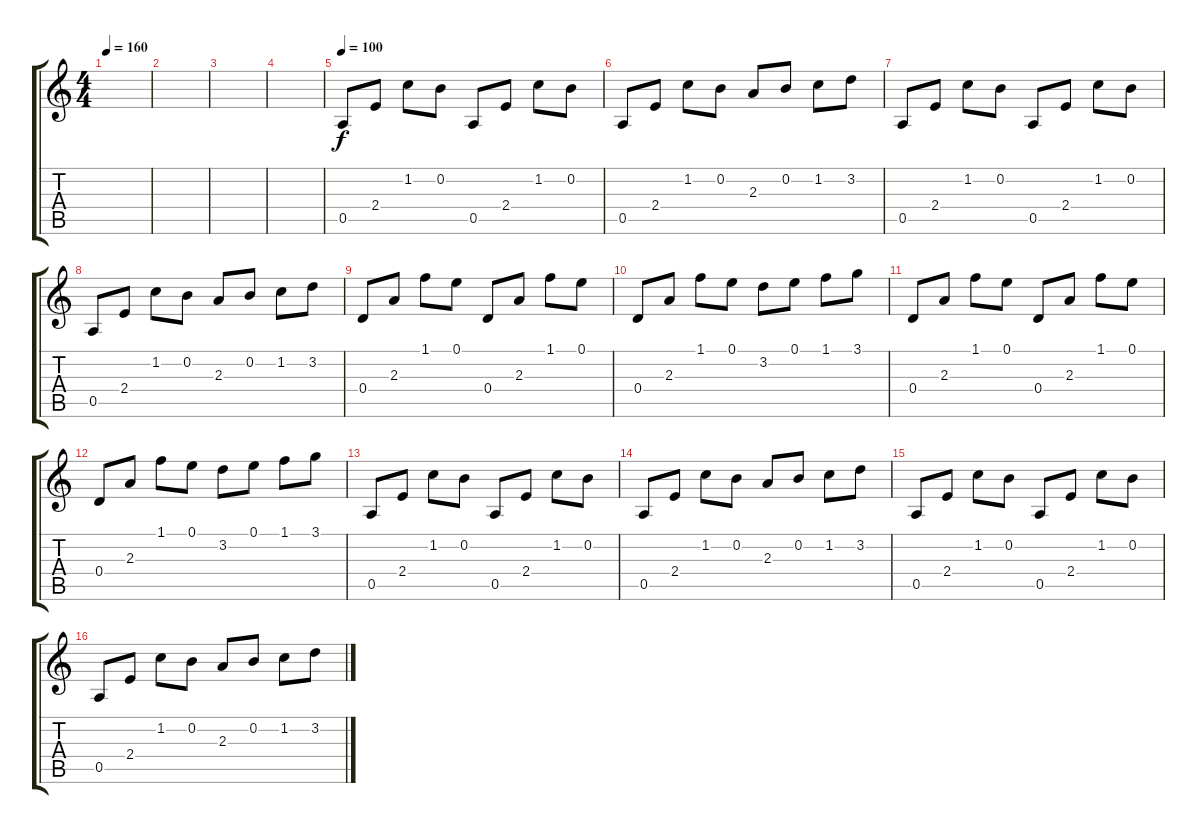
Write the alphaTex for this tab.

\track "" {instrument acousticguitarsteel}
\staff {score tabs}
\tuning (E4 B3 G3 D3 A2 E2) {hide}
\ts (4 4)
\tempo 160
\clef g2
\ks c
|
|
|
|
\tempo 100
0.5.8 2.4.8 1.2.8 0.2.8 0.5.8 2.4.8 1.2.8 0.2.8 |
0.5.8 2.4.8 1.2.8 0.2.8 2.3.8 0.2.8 1.2.8 3.2.8 |
0.5.8 2.4.8 1.2.8 0.2.8 0.5.8 2.4.8 1.2.8 0.2.8 |
0.5.8 2.4.8 1.2.8 0.2.8 2.3.8 0.2.8 1.2.8 3.2.8 |
0.4.8 2.3.8 1.1.8 0.1.8 0.4.8 2.3.8 1.1.8 0.1.8 |
0.4.8 2.3.8 1.1.8 0.1.8 3.2.8 0.1.8 1.1.8 3.1.8 |
0.4.8 2.3.8 1.1.8 0.1.8 0.4.8 2.3.8 1.1.8 0.1.8 |
0.4.8 2.3.8 1.1.8 0.1.8 3.2.8 0.1.8 1.1.8 3.1.8 |
0.5.8 2.4.8 1.2.8 0.2.8 0.5.8 2.4.8 1.2.8 0.2.8 |
0.5.8 2.4.8 1.2.8 0.2.8 2.3.8 0.2.8 1.2.8 3.2.8 |
0.5.8 2.4.8 1.2.8 0.2.8 0.5.8 2.4.8 1.2.8 0.2.8 |
0.5.8 2.4.8 1.2.8 0.2.8 2.3.8 0.2.8 1.2.8 3.2.8
